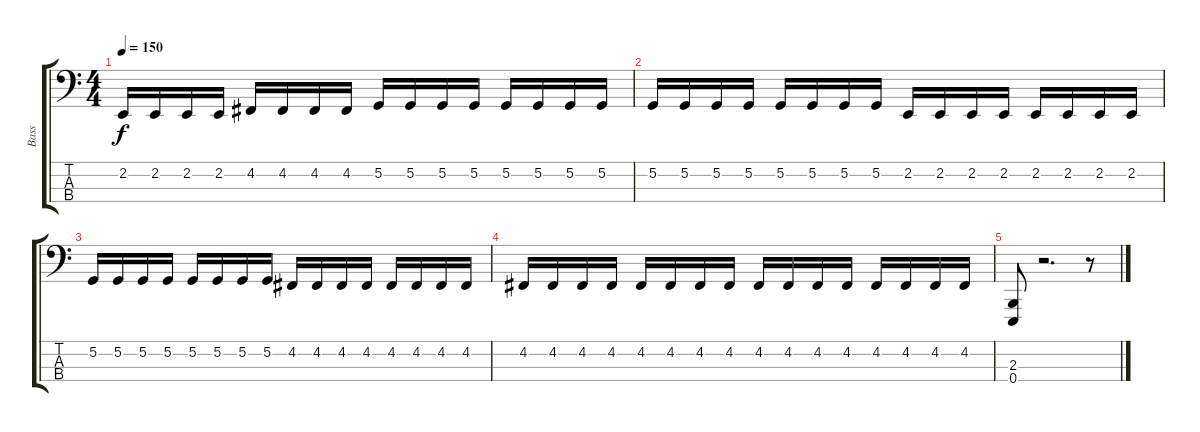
\track ("Bass" "Bass") {instrument electricbasspick}
\staff {score tabs}
\tuning (G1 D1 A0 E0) {hide}
\ts (4 4)
\tempo 150
\clef f4
\ks c
2.2.16{dy f} 2.2.16 2.2.16 2.2.16 4.2.16 4.2.16 4.2.16 4.2.16 5.2.16 5.2.16 5.2.16 5.2.16 5.2.16 5.2.16 5.2.16 5.2.16 |
5.2.16 5.2.16 5.2.16 5.2.16 5.2.16 5.2.16 5.2.16 5.2.16 2.2.16 2.2.16 2.2.16 2.2.16 2.2.16 2.2.16 2.2.16 2.2.16 |
5.2.16 5.2.16 5.2.16 5.2.16 5.2.16 5.2.16 5.2.16 5.2.16 4.2.16 4.2.16 4.2.16 4.2.16 4.2.16 4.2.16 4.2.16 4.2.16 |
4.2.16 4.2.16 4.2.16 4.2.16 4.2.16 4.2.16 4.2.16 4.2.16 4.2.16 4.2.16 4.2.16 4.2.16 4.2.16 4.2.16 4.2.16 4.2.16 |
(2.3 0.4).8 r.2{d} r.8
